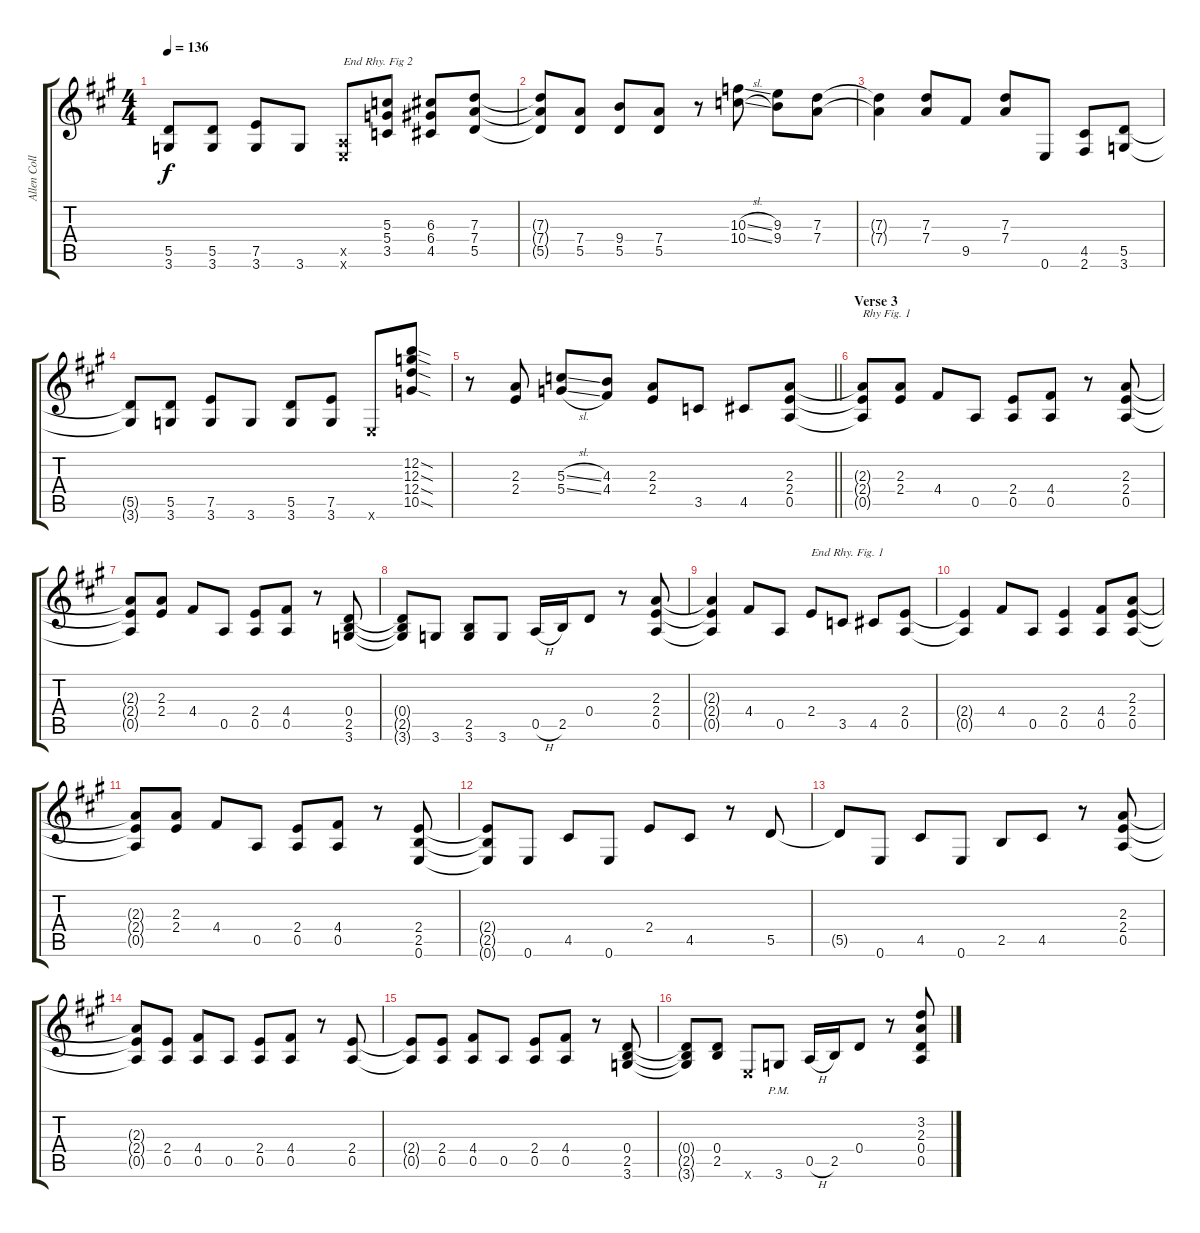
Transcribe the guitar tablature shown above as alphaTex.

\track ("Allen Collins - Rhythm Guitar" "Allen Coll") {instrument distortionguitar}
\staff {score tabs}
\tuning (E4 B3 G3 D3 A2 E2) {hide}
\ts (4 4)
\tempo 136
\clef g2
\ks a
(5.5{t} 3.6{t}).8{dy f} (5.5 3.6).8 (7.5 3.6).8 3.6.8 (0.5{x} 0.6{x}).8{txt "End Rhy. Fig 2"} (5.3 5.4 3.5).8 (6.3 6.4 4.5).8 (7.3 7.4 5.5).8 |
(7.3{t} 7.4{t} 5.5{t}).8 (7.4 5.5).8 (9.4 5.5).8 (7.4 5.5).8 r.8 (10.3{sl} 10.4{sl}).8 (9.3 9.4).8 (7.3 7.4).8 |
(7.3{t} 7.4{t}).4 (7.3 7.4).8 9.5.8 (7.3 7.4).8 0.6.8 (4.5 2.6).8 (5.5 3.6).8 |
(5.5{t} 3.6{t}).8 (5.5 3.6).8 (7.5 3.6).8 3.6.8 (5.5 3.6).8 (7.5 3.6).8 0.6{x}.8 (12.2{sod} 12.3{sod} 12.4{sod} 10.5{sod}).8 |
\barLineRight lightlight
r.8 (2.3 2.4).8 (5.3{sl} 5.4{sl}).8 (4.3 4.4).8 (2.3 2.4).8 3.5.8 4.5.8 (2.3 2.4 0.5).8 |
\section ("" "Verse 3")
(2.3{t} 2.4{t} 0.5{t}).8{txt "Rhy Fig. 1"} (2.3 2.4).8 4.4.8 0.5.8 (2.4 0.5).8 (4.4 0.5).8 r.8 (2.3 2.4 0.5).8 |
(2.3{t} 2.4{t} 0.5{t}).8 (2.3 2.4).8 4.4.8 0.5.8 (2.4 0.5).8 (4.4 0.5).8 r.8 (0.4 2.5 3.6).8 |
(0.4{t} 2.5{t} 3.6{t}).8 3.6.8 (2.5 3.6).8 3.6.8 0.5{h}.16 2.5.16 0.4.8 r.8 (2.3 2.4 0.5).8 |
(2.3{t} 2.4{t} 0.5{t}).4 4.4.8 0.5.8 2.4.8{txt "End Rhy. Fig. 1"} 3.5.8 4.5.8 (2.4 0.5).8 |
(2.4{t} 0.5{t}).4 4.4.8 0.5.8 (2.4 0.5).4 (4.4 0.5).8 (2.3 2.4 0.5).8 |
(2.3{t} 2.4{t} 0.5{t}).8 (2.3 2.4).8 4.4.8 0.5.8 (2.4 0.5).8 (4.4 0.5).8 r.8 (2.4 2.5 0.6).8 |
(2.4{t} 2.5{t} 0.6{t}).8 0.6.8 4.5.8 0.6.8 2.4.8 4.5.8 r.8 5.5.8 |
5.5{t}.8 0.6.8 4.5.8 0.6.8 2.5.8 4.5.8 r.8 (2.3 2.4 0.5).8 |
(2.3{t} 2.4{t} 0.5{t}).8 (2.4 0.5).8 (4.4 0.5).8 0.5.8 (2.4 0.5).8 (4.4 0.5).8 r.8 (2.4 0.5).8 |
(2.4{t} 0.5{t}).8 (2.4 0.5).8 (4.4 0.5).8 0.5.8 (2.4 0.5).8 (4.4 0.5).8 r.8 (0.4 2.5 3.6).8 |
(0.4{t} 2.5{t} 3.6{t}).8 (0.4 2.5).8 0.6{x}.8 3.6{pm}.8 0.5{h}.16 2.5.16 0.4.8 r.8 (3.2 2.3 0.4 0.5).8
